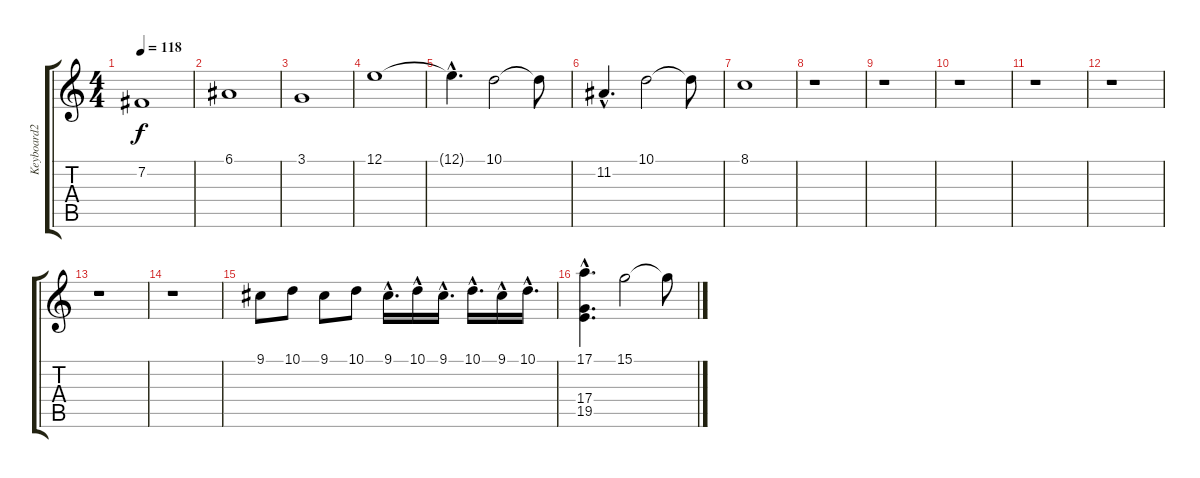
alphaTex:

\track ("Keyboard2" "Keyboard2") {instrument synthbrass1}
\staff {score tabs}
\tuning (E4 B3 G3 D3 A2 E2) {hide}
\ts (4 4)
\tempo 118
\clef g2
\ks c
7.2.1{dy f} |
6.1.1 |
3.1.1 |
12.1.1 |
12.1{hac t}.4{d} 10.1.2 10.1{t}.8 |
11.2{hac}.4{d} 10.1.2 10.1{t}.8 |
8.1.1 |
r.1 |
r.1 |
r.1 |
r.1 |
r.1 |
r.1 |
r.1 |
9.1.8{instrument stringensemble1} 10.1.8 9.1.8 10.1.8 9.1{hac}.16{d} 10.1{hac}.16 9.1{hac}.16{d} 10.1{hac}.16{d} 9.1{hac}.16 10.1{hac}.16{d} |
(17.1{hac} 17.4 19.5).4{d} 15.1.2 15.1{t}.8
